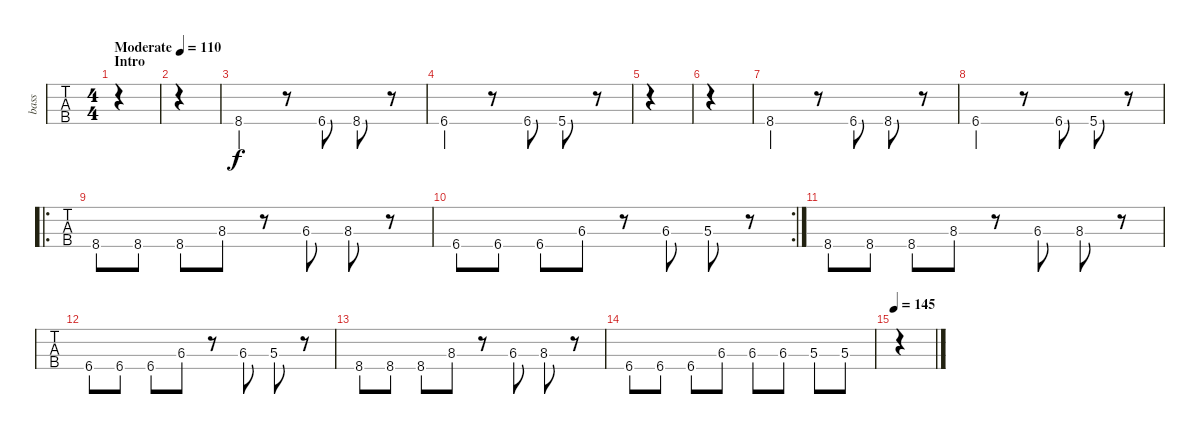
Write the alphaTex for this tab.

\track ("bass" "bass") {instrument electricbassfinger}
\staff {tabs}
\tuning (G2 D2 A1 E1) {hide}
\ts (4 4)
\section ("" "Intro")
\tempo (110 "Moderate")
\clef f4
\ks cminor
|
|
8.4.2 r.8 6.4.8 8.4.8 r.8 |
6.4.2 r.8 6.4.8 5.4.8 r.8 |
|
|
8.4.2 r.8 6.4.8 8.4.8 r.8 |
6.4.2 r.8 6.4.8 5.4.8 r.8 |
\ro
8.4.8 8.4.8 8.4.8 8.3.8 r.8 6.3.8 8.3.8 r.8 |
\rc 2
6.4.8 6.4.8 6.4.8 6.3.8 r.8 6.3.8 5.3.8 r.8 |
8.4.8 8.4.8 8.4.8 8.3.8 r.8 6.3.8 8.3.8 r.8 |
6.4.8 6.4.8 6.4.8 6.3.8 r.8 6.3.8 5.3.8 r.8 |
8.4.8 8.4.8 8.4.8 8.3.8 r.8 6.3.8 8.3.8 r.8 |
6.4.8 6.4.8 6.4.8 6.3.8 6.3.8 6.3.8 5.3.8 5.3.8 |
\tempo 145
